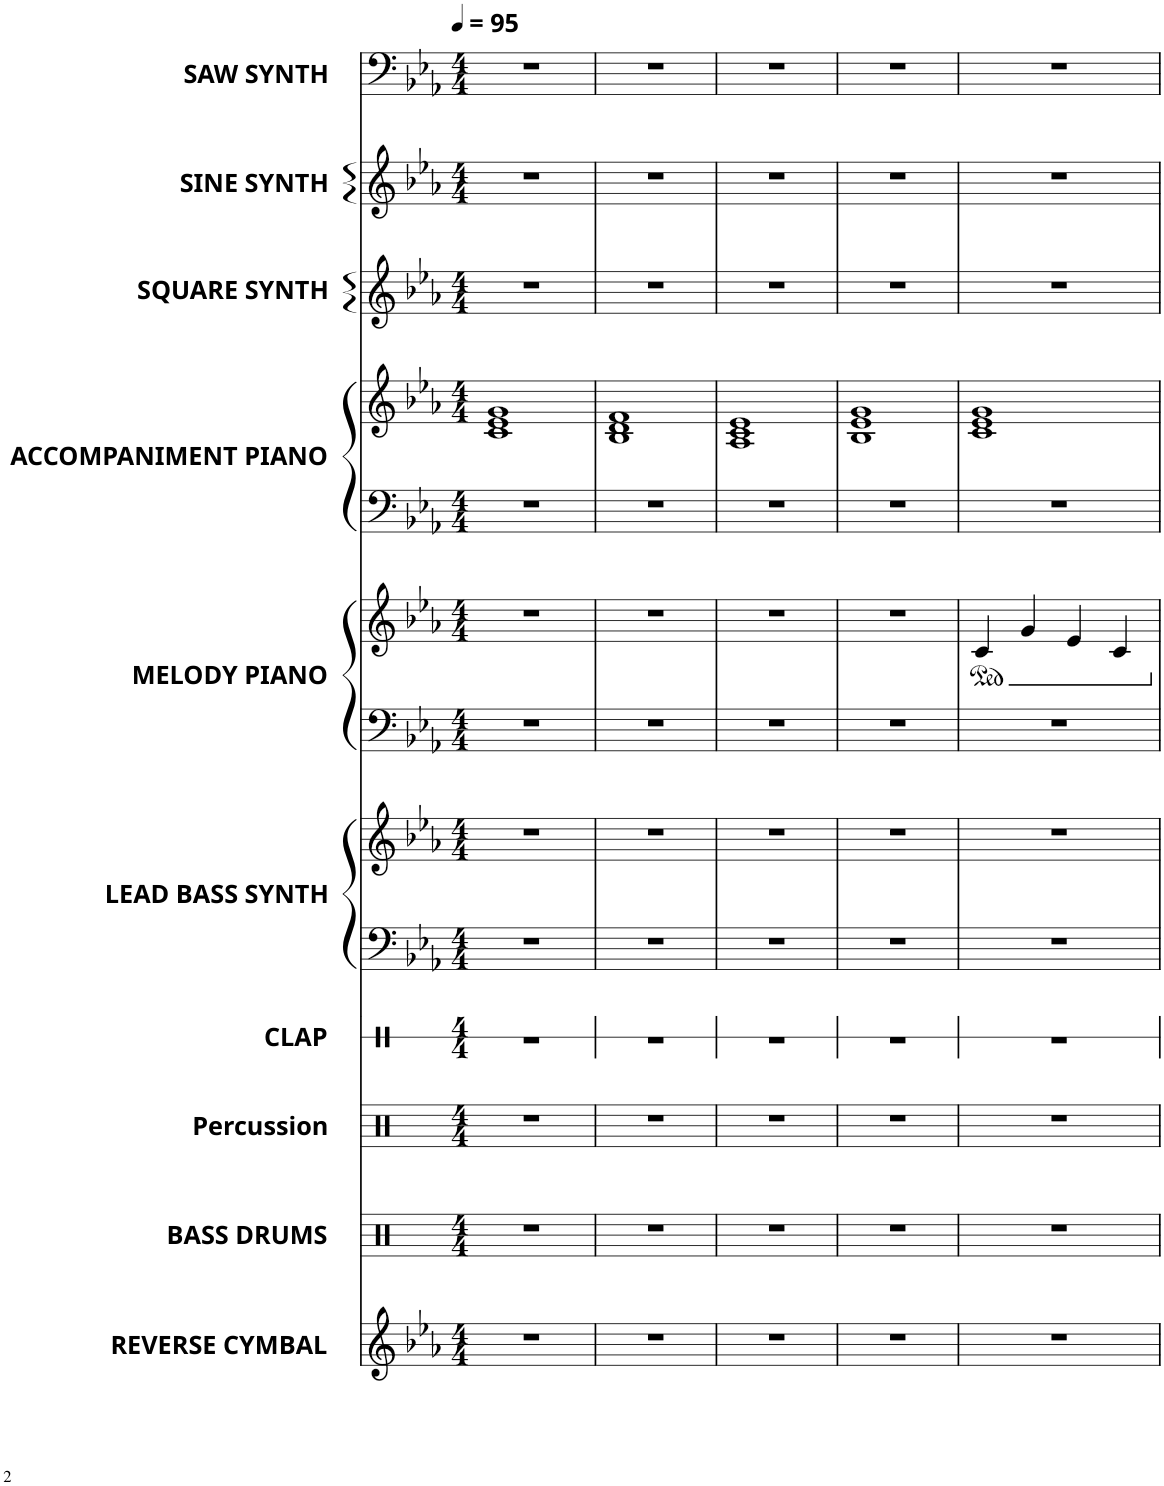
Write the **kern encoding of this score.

**kern	**kern	**kern	**kern	**kern	**kern	**kern	**kern	**kern	**kern	**kern	**kern	**kern
*part10	*part9	*part8	*part7	*part6	*part6	*part5	*part5	*part4	*part4	*part3	*part2	*part1
*staff13	*staff12	*staff11	*staff10	*staff9	*staff8	*staff7	*staff6	*staff5	*staff4	*staff3	*staff2	*staff1
*I"REVERSE CYMBAL	*I"BASS DRUMS	*I"Percussion	*I"CLAP	*I"LEAD BASS SYNTH	*	*I"MELODY PIANO	*	*I"ACCOMPANIMENT PIANO	*	*I"SQUARE SYNTH	*I"SINE SYNTH	*I"SAW SYNTH
*	*I'B.D.	*	*	*I'Synth.	*	*I'Pno.	*	*I'Pno.	*	*I'Synth.	*I'Synth.	*I'Synth.
*	*	*	*stria1	*	*	*	*	*	*	*	*	*
*clefG2	*clefX	*clefX	*clefX	*clefF4	*clefG2	*clefF4	*clefG2	*clefF4	*clefG2	*clefG2	*clefG2	*clefF4
*Trd-14c-24	*	*	*	*	*	*	*	*	*	*	*	*
*k[b-e-a-]	*k[]	*k[]	*k[]	*k[b-e-a-]	*k[b-e-a-]	*k[b-e-a-]	*k[b-e-a-]	*k[b-e-a-]	*k[b-e-a-]	*k[b-e-a-]	*k[b-e-a-]	*k[b-e-a-]
*M4/4	*M4/4	*M4/4	*M4/4	*M4/4	*M4/4	*M4/4	*M4/4	*M4/4	*M4/4	*M4/4	*M4/4	*M4/4
*MM95	*MM95	*MM95	*MM95	*MM95	*MM95	*MM95	*MM95	*MM95	*MM95	*MM95	*MM95	*MM95
=1	=1	=1	=1	=1	=1	=1	=1	=1	=1	=1	=1	=1
1r	1r	1r	1r	1r	1r	1r	1r	1r	1c 1e- 1g	1r	1r	1r
=2	=2	=2	=2	=2	=2	=2	=2	=2	=2	=2	=2	=2
1r	1r	1r	1r	1r	1r	1r	1r	1r	1B- 1d 1f	1r	1r	1r
=3	=3	=3	=3	=3	=3	=3	=3	=3	=3	=3	=3	=3
1r	1r	1r	1r	1r	1r	1r	1r	1r	1A- 1c 1e-	1r	1r	1r
=4	=4	=4	=4	=4	=4	=4	=4	=4	=4	=4	=4	=4
1r	1r	1r	1r	1r	1r	1r	1r	1r	1B- 1e- 1g	1r	1r	1r
=5	=5	=5	=5	=5	=5	=5	=5	=5	=5	=5	=5	=5
*	*	*	*	*	*	*	*ped	*	*	*	*	*
1r	1r	1r	1r	1r	1r	1r	4c/	1r	1c 1e- 1g	1r	1r	1r
.	.	.	.	.	.	.	4g/	.	.	.	.	.
.	.	.	.	.	.	.	4e-/	.	.	.	.	.
.	.	.	.	.	.	.	4c/	.	.	.	.	.
*	*	*	*	*	*	*	*Xped	*	*	*	*	*
=	=	=	=	=	=	=	=	=	=	=	=	=
*-	*-	*-	*-	*-	*-	*-	*-	*-	*-	*-	*-	*-
